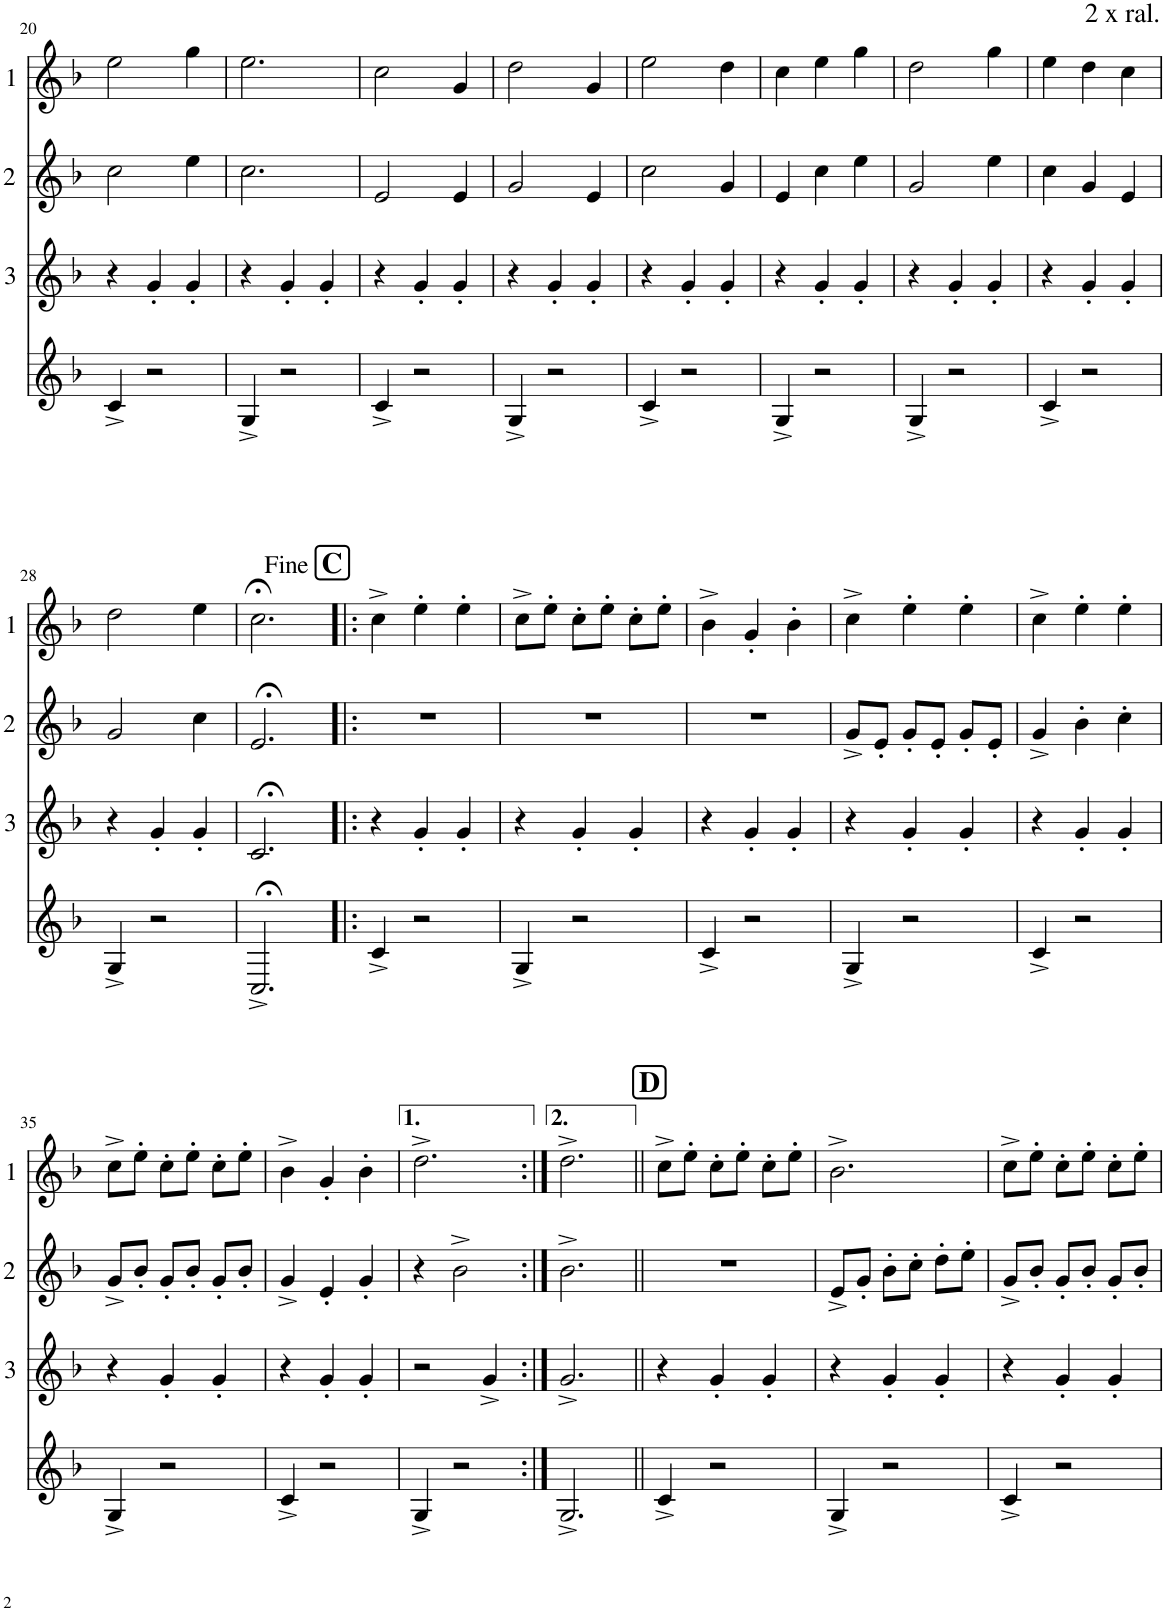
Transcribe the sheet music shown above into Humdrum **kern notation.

**kern	**kern	**kern	**kern
*part4	*part3	*part2	*part1
*staff4	*staff3	*staff2	*staff1
*I"Cor 4	*I"Cor 3	*I"Cor 2	*I"Cor 1
!!LO:PB:g=z
*clefG2	*clefG2	*clefG2	*clefG2
*Trd4c7	*Trd4c7	*Trd4c7	*Trd4c7
*k[b-]	*k[b-]	*k[b-]	*k[b-]
*M3/4	*M3/4	*M3/4	*M3/4
=20	=20	=20	=20
4c^/	4r	2cc\	2ee\
2r	4g'/	.	.
.	4g'/	4ee\	4gg\
=21	=21	=21	=21
4G^/	4r	2.cc\	2.ee\
2r	4g'/	.	.
.	4g'/	.	.
=22	=22	=22	=22
4c^/	4r	2e/	2cc\
2r	4g'/	.	.
.	4g'/	4e/	4g/
=23	=23	=23	=23
4G^/	4r	2g/	2dd\
2r	4g'/	.	.
.	4g'/	4e/	4g/
=24	=24	=24	=24
4c^/	4r	2cc\	2ee\
2r	4g'/	.	.
.	4g'/	4g/	4dd\
=25	=25	=25	=25
4G^/	4r	4e/	4cc\
2r	4g'/	4cc\	4ee\
.	4g'/	4ee\	4gg\
=26	=26	=26	=26
4G^/	4r	2g/	2dd\
2r	4g'/	.	.
.	4g'/	4ee\	4gg\
=27	=27	=27	=27
!	!	!	!LO:TX:a:t=2 x ral.
4c^/	4r	4cc\	4ee\
2r	4g'/	4g/	4dd\
.	4g'/	4e/	4cc\
!!LO:LB:g=z
=28	=28	=28	=28
4G^/	4r	2g/	2dd\
2r	4g'/	.	.
.	4g'/	4cc\	4ee\
=29	=29	=29	=29
2.C;<^/	2.c;</	2.e;</	2.cc;<\
!!LO:REH:place=s1:a:B:cj:fs=14:t=C
=30!|:	=30!|:	=30!|:	=30!|:
4c^/	4r	2.r	4cc^\
2r	4g'/	.	4ee'\
.	4g'/	.	4ee'\
=31	=31	=31	=31
4G^/	4r	2.r	8cc^\L
.	.	.	8ee'\J
2r	4g'/	.	8cc'\L
.	.	.	8ee'\J
.	4g'/	.	8cc'\L
.	.	.	8ee'\J
=32	=32	=32	=32
4c^/	4r	2.r	4b-^\
2r	4g'/	.	4g'/
.	4g'/	.	4b-'\
=33	=33	=33	=33
4G^/	4r	8g^/L	4cc^\
.	.	8e'/J	.
2r	4g'/	8g'/L	4ee'\
.	.	8e'/J	.
.	4g'/	8g'/L	4ee'\
.	.	8e'/J	.
=34	=34	=34	=34
4c^/	4r	4g^/	4cc^\
2r	4g'/	4b-'\	4ee'\
.	4g'/	4cc'\	4ee'\
!!LO:LB:g=z
=35	=35	=35	=35
4G^/	4r	8g^/L	8cc^\L
.	.	8b-'/J	8ee'\J
2r	4g'/	8g'/L	8cc'\L
.	.	8b-'/J	8ee'\J
.	4g'/	8g'/L	8cc'\L
.	.	8b-'/J	8ee'\J
=36	=36	=36	=36
4c^/	4r	4g^/	4b-^\
2r	4g'/	4e'/	4g'/
.	4g'/	4g'/	4b-'\
=37	=37	=37	=37
4G^/	2r	4r	2.dd^\
2r	.	2b-^\	.
.	4g^/	.	.
=38:|!	=38:|!	=38:|!	=38:|!
2.G^/	2.g^/	2.b-^\	2.dd^\
!!LO:REH:place=s1:a:B:cj:fs=14:t=D
=39||	=39||	=39||	=39||
4c^/	4r	2.r	8cc^\L
.	.	.	8ee'\J
2r	4g'/	.	8cc'\L
.	.	.	8ee'\J
.	4g'/	.	8cc'\L
.	.	.	8ee'\J
=40	=40	=40	=40
4G^/	4r	8e^/L	2.b-^\
.	.	8g'/J	.
2r	4g'/	8b-'\L	.
.	.	8cc'\J	.
.	4g'/	8dd'\L	.
.	.	8ee'\J	.
=41	=41	=41	=41
4c^/	4r	8g^/L	8cc^\L
.	.	8b-'/J	8ee'\J
2r	4g'/	8g'/L	8cc'\L
.	.	8b-'/J	8ee'\J
.	4g'/	8g'/L	8cc'\L
.	.	8b-'/J	8ee'\J
=	=	=	=
*-	*-	*-	*-
